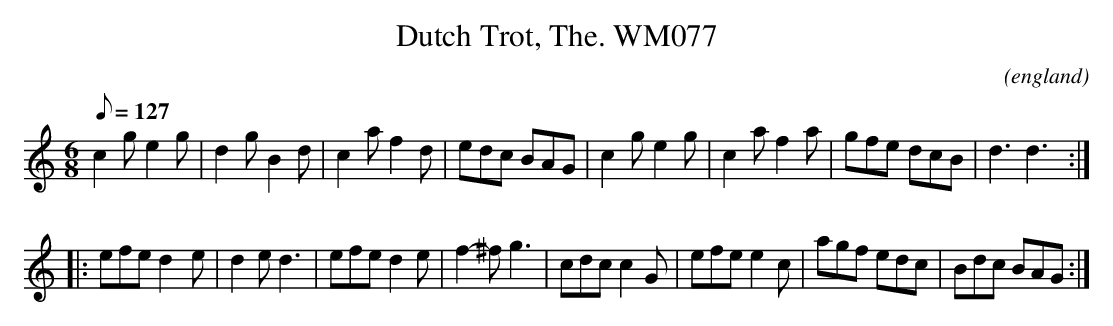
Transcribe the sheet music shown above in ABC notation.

X:1
T:Dutch Trot, The. WM077
O:england
M:6/8
L:1/8
Q:127
C:
K:C
c2ge2g|d2gB2d|c2af2d|edc BAG|c2ge2g|c2af2a|gfe dcB|d3d3:|
|:efed2-e|d2ed3|efe d2e|f2-^fg3|cdcc2G|efee2c|agf edc|Bdc BAG:|]
